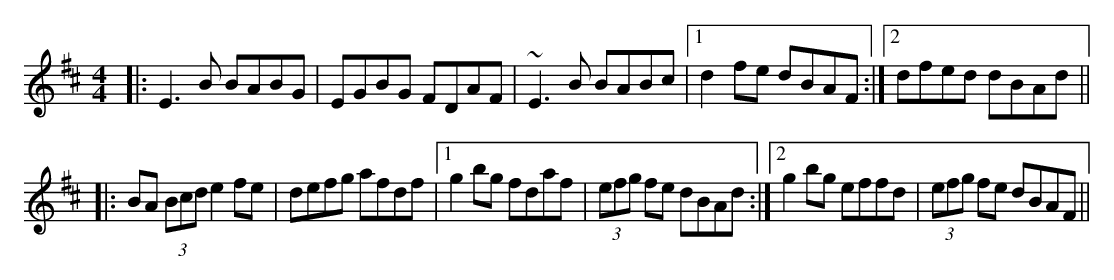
X:1
M:4/4
K:Edor
|:E3B BABG|EGBG FDAF|~E3B BABc|1 d2fe dBAF:|2 dfed dBAd||
|:BA (3Bcd e2fe|defg afdf|1 g2bg fdaf|(3efg fe dBAd:|2 g2bg effd|(3efg fe dBAF||
